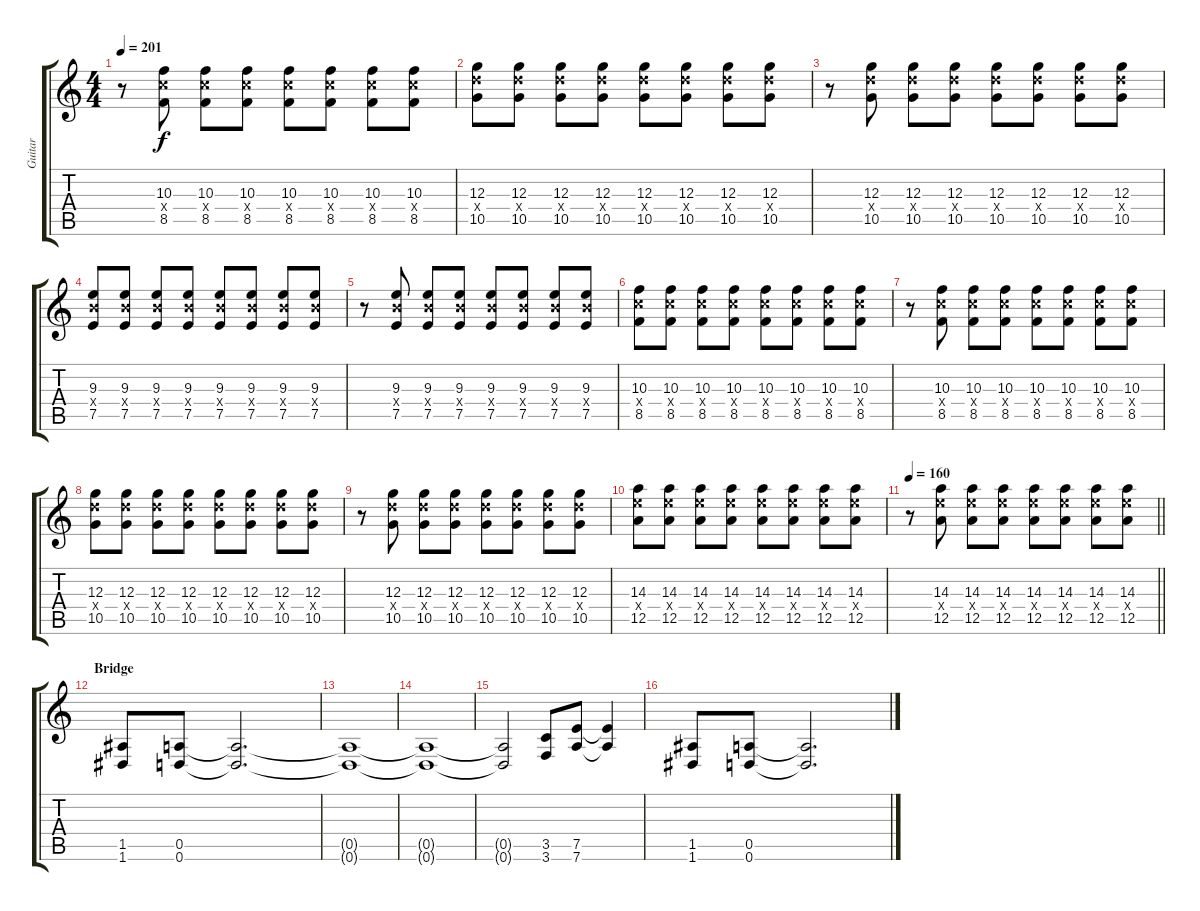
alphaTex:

\track ("Guitar" "Guitar") {instrument distortionguitar}
\staff {score tabs}
\tuning (E4 B3 G3 D3 A2 D2) {hide}
\ts (4 4)
\tempo 201
\clef g2
\ks c
r.8{dy f} (10.3 10.4{x} 8.5).8 (10.3 10.4{x} 8.5).8 (10.3 10.4{x} 8.5).8 (10.3 10.4{x} 8.5).8 (10.3 10.4{x} 8.5).8 (10.3 10.4{x} 8.5).8 (10.3 10.4{x} 8.5).8 |
(12.3 12.4{x} 10.5).8 (12.3 12.4{x} 10.5).8 (12.3 12.4{x} 10.5).8 (12.3 12.4{x} 10.5).8 (12.3 12.4{x} 10.5).8 (12.3 12.4{x} 10.5).8 (12.3 12.4{x} 10.5).8 (12.3 12.4{x} 10.5).8 |
r.8 (12.3 12.4{x} 10.5).8 (12.3 12.4{x} 10.5).8 (12.3 12.4{x} 10.5).8 (12.3 12.4{x} 10.5).8 (12.3 12.4{x} 10.5).8 (12.3 12.4{x} 10.5).8 (12.3 12.4{x} 10.5).8 |
(9.3 9.4{x} 7.5).8 (9.3 9.4{x} 7.5).8 (9.3 9.4{x} 7.5).8 (9.3 9.4{x} 7.5).8 (9.3 9.4{x} 7.5).8 (9.3 9.4{x} 7.5).8 (9.3 9.4{x} 7.5).8 (9.3 9.4{x} 7.5).8 |
r.8 (9.3 9.4{x} 7.5).8 (9.3 9.4{x} 7.5).8 (9.3 9.4{x} 7.5).8 (9.3 9.4{x} 7.5).8 (9.3 9.4{x} 7.5).8 (9.3 9.4{x} 7.5).8 (9.3 9.4{x} 7.5).8 |
(10.3 10.4{x} 8.5).8 (10.3 10.4{x} 8.5).8 (10.3 10.4{x} 8.5).8 (10.3 10.4{x} 8.5).8 (10.3 10.4{x} 8.5).8 (10.3 10.4{x} 8.5).8 (10.3 10.4{x} 8.5).8 (10.3 10.4{x} 8.5).8 |
r.8 (10.3 10.4{x} 8.5).8 (10.3 10.4{x} 8.5).8 (10.3 10.4{x} 8.5).8 (10.3 10.4{x} 8.5).8 (10.3 10.4{x} 8.5).8 (10.3 10.4{x} 8.5).8 (10.3 10.4{x} 8.5).8 |
(12.3 12.4{x} 10.5).8 (12.3 12.4{x} 10.5).8 (12.3 12.4{x} 10.5).8 (12.3 12.4{x} 10.5).8 (12.3 12.4{x} 10.5).8 (12.3 12.4{x} 10.5).8 (12.3 12.4{x} 10.5).8 (12.3 12.4{x} 10.5).8 |
r.8 (12.3 12.4{x} 10.5).8 (12.3 12.4{x} 10.5).8 (12.3 12.4{x} 10.5).8 (12.3 12.4{x} 10.5).8 (12.3 12.4{x} 10.5).8 (12.3 12.4{x} 10.5).8 (12.3 12.4{x} 10.5).8 |
(14.3 14.4{x} 12.5).8 (14.3 14.4{x} 12.5).8 (14.3 14.4{x} 12.5).8 (14.3 14.4{x} 12.5).8 (14.3 14.4{x} 12.5).8 (14.3 14.4{x} 12.5).8 (14.3 14.4{x} 12.5).8 (14.3 14.4{x} 12.5).8 |
\tempo 160
\barLineRight lightlight
r.8 (14.3 14.4{x} 12.5).8 (14.3 14.4{x} 12.5).8 (14.3 14.4{x} 12.5).8 (14.3 14.4{x} 12.5).8 (14.3 14.4{x} 12.5).8 (14.3 14.4{x} 12.5).8 (14.3 14.4{x} 12.5).8 |
\section ("" "Bridge")
(1.5 1.6).8 (0.5 0.6).8 (0.5{t} 0.6{t}).2{d} |
(0.5{t} 0.6{t}).1 |
(0.5{t} 0.6{t}).1 |
(0.5{t} 0.6{t}).2 (3.5 3.6).8 (7.5 7.6).8 (7.5{t} 7.6{t}).4 |
(1.5 1.6).8 (0.5 0.6).8 (0.5{t} 0.6{t}).2{d}
